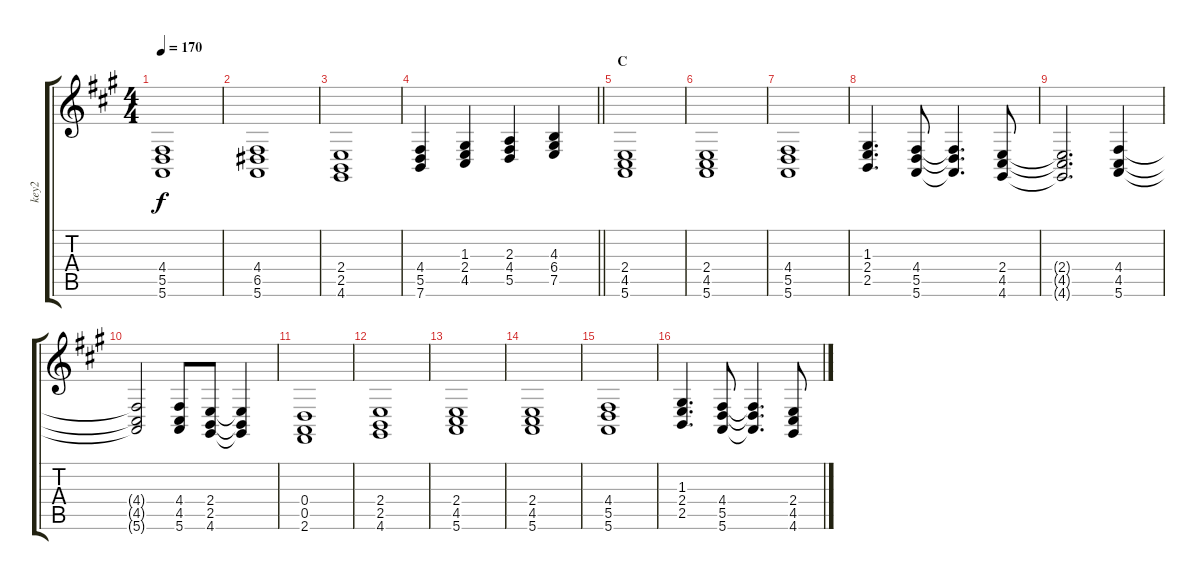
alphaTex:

\track ("key2" "key2") {instrument pad3polysynth}
\staff {score tabs}
\tuning (E4 B3 G3 D3 A2 E2) {hide}
\ts (4 4)
\tempo 170
\clef g2
\ks a
(4.4 5.5 5.6).1{dy f} |
(4.4 6.5 5.6).1 |
(2.4 2.5 4.6).1 |
\barLineRight lightlight
(4.4 5.5 7.6).4 (1.3 2.4 4.5).4 (2.3 4.4 5.5).4 (4.3 6.4 7.5).4 |
\section ("" "C")
(2.4 4.5 5.6).1 |
(2.4 4.5 5.6).1 |
(4.4 5.5 5.6).1 |
(1.3 2.4 2.5).4{d} (4.4 5.5 5.6).8 (4.4{t} 5.5{t} 5.6{t}).4{d} (2.4 4.5 4.6).8 |
(2.4{t} 4.5{t} 4.6{t}).2{d} (4.4 4.5 5.6).4 |
(4.4{t} 4.5{t} 5.6{t}).2 (4.4 4.5 5.6).8 (2.4 2.5 4.6).8 (2.4{t} 2.5{t} 4.6{t}).4 |
(0.4 0.5 2.6).1 |
(2.4 2.5 4.6).1 |
(2.4 4.5 5.6).1 |
(2.4 4.5 5.6).1 |
(4.4 5.5 5.6).1 |
(1.3 2.4 2.5).4{d} (4.4 5.5 5.6).8 (4.4{t} 5.5{t} 5.6{t}).4{d} (2.4 4.5 4.6).8
